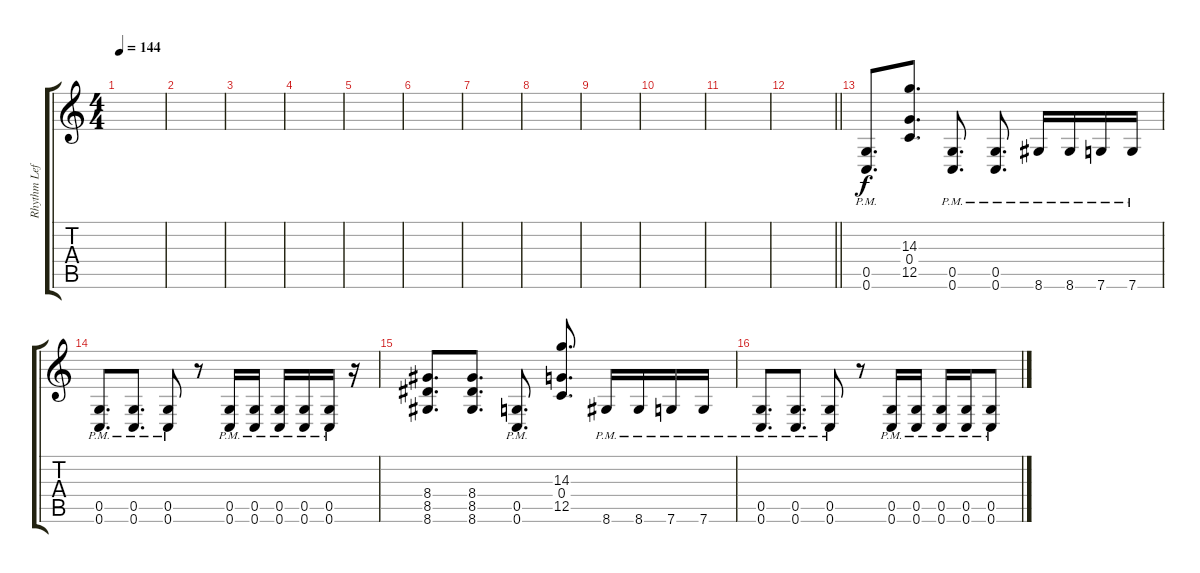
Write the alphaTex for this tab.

\track ("Rhythm Left" "Rhythm Lef") {instrument distortionguitar}
\staff {score tabs}
\tuning (D4 A3 F3 C3 G2 C2) {hide}
\ts (4 4)
\section ("" "")
\tempo 144
\clef g2
\ks c
|
|
|
|
|
|
|
|
|
|
|
\barLineRight lightlight
|
\section ("" "")
(0.5{pm} 0.6{pm}).8{d} (14.3 0.4 12.5).8{d} (0.5{pm} 0.6{pm}).8{d} (0.5{pm} 0.6{pm}).8{d} 8.6{pm}.16 8.6{pm}.16 7.6{pm}.16 7.6{pm}.16 |
(0.5{pm} 0.6{pm}).8{d} (0.5{pm} 0.6{pm}).8{d} (0.5{pm} 0.6{pm}).8 r.8 (0.5{pm} 0.6{pm}).16 (0.5{pm} 0.6{pm}).16 (0.5{pm} 0.6{pm}).16 (0.5{pm} 0.6{pm}).16 (0.5{pm} 0.6{pm}).16 r.16 |
(8.4 8.5 8.6).8{d} (8.4 8.5 8.6).8{d} (0.5{pm} 0.6{pm}).8{d} (14.3 0.4 12.5).8{d} 8.6{pm}.16 8.6{pm}.16 7.6{pm}.16 7.6{pm}.16 |
(0.5{pm} 0.6{pm}).8{d} (0.5{pm} 0.6{pm}).8{d} (0.5{pm} 0.6{pm}).8 r.8 (0.5{pm} 0.6{pm}).16 (0.5{pm} 0.6{pm}).16 (0.5{pm} 0.6{pm}).16 (0.5{pm} 0.6{pm}).16 (0.5{pm} 0.6{pm}).8
